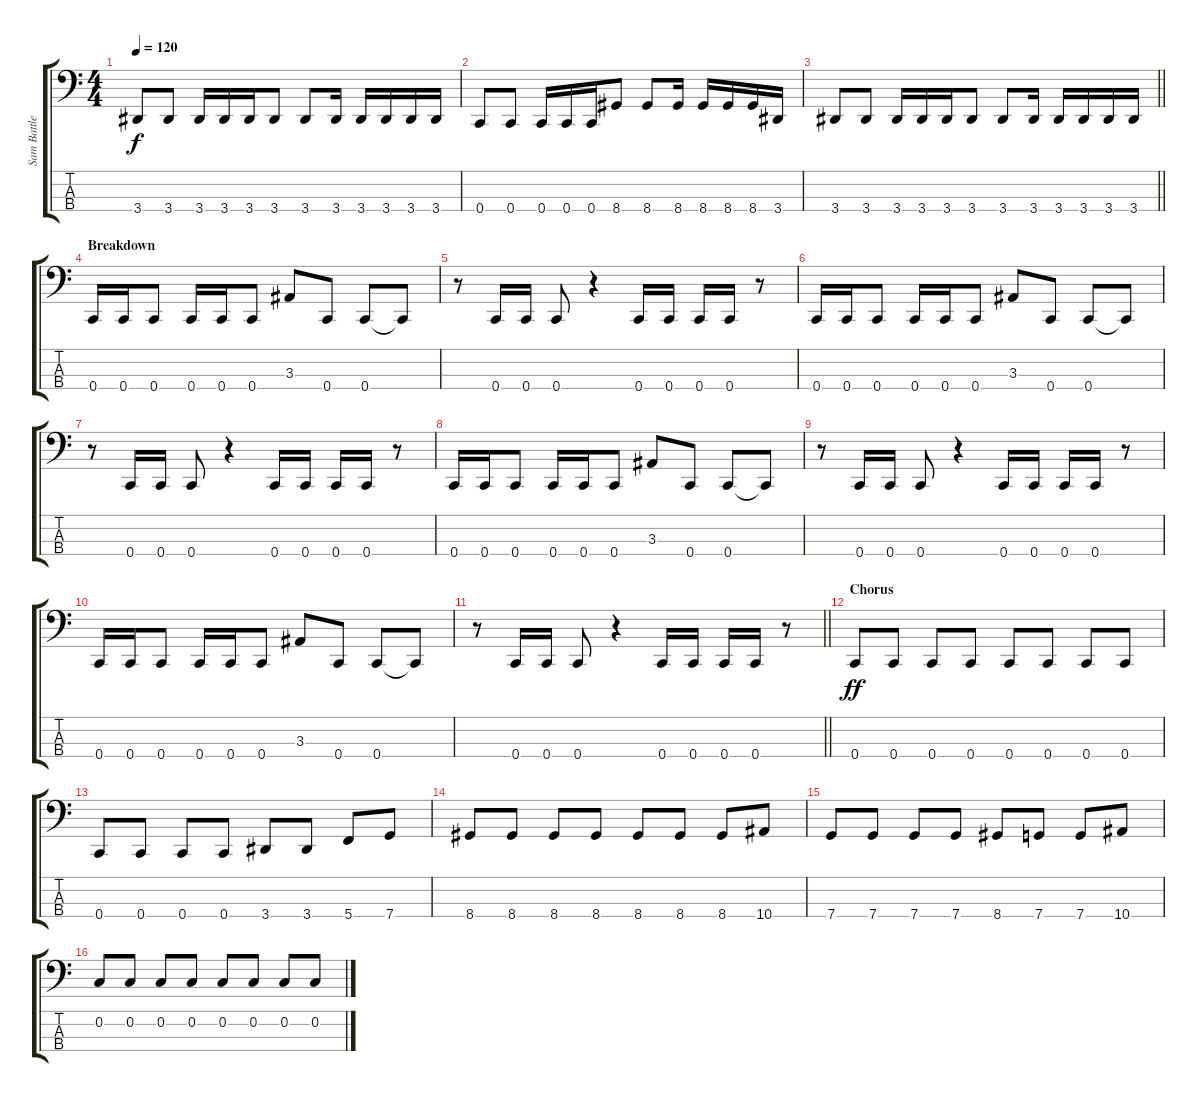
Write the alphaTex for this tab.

\track ("Sam Battley" "Sam Battle") {instrument electricbasspick}
\staff {score tabs}
\tuning (F2 C2 G1 C1) {hide}
\ts (4 4)
\tempo 120
\clef f4
\ks c
3.4.8{dy f} 3.4.8 3.4.16 3.4.16 3.4.16 3.4.8 3.4.8 3.4.16 3.4.16 3.4.16 3.4.16 3.4.16 |
0.4.8 0.4.8 0.4.16 0.4.16 0.4.16 8.4.8 8.4.8 8.4.16 8.4.16 8.4.16 8.4.16 3.4.16 |
\barLineRight lightlight
3.4.8 3.4.8 3.4.16 3.4.16 3.4.16 3.4.8 3.4.8 3.4.16 3.4.16 3.4.16 3.4.16 3.4.16 |
\section ("" "Breakdown")
0.4.16 0.4.16 0.4.8 0.4.16 0.4.16 0.4.8 3.3.8 0.4.8 0.4.8 0.4{t}.8 |
r.8 0.4.16 0.4.16 0.4.8 r.4 0.4.16 0.4.16 0.4.16 0.4.16 r.8 |
0.4.16 0.4.16 0.4.8 0.4.16 0.4.16 0.4.8 3.3.8 0.4.8 0.4.8 0.4{t}.8 |
r.8 0.4.16 0.4.16 0.4.8 r.4 0.4.16 0.4.16 0.4.16 0.4.16 r.8 |
0.4.16 0.4.16 0.4.8 0.4.16 0.4.16 0.4.8 3.3.8 0.4.8 0.4.8 0.4{t}.8 |
r.8 0.4.16 0.4.16 0.4.8 r.4 0.4.16 0.4.16 0.4.16 0.4.16 r.8 |
0.4.16 0.4.16 0.4.8 0.4.16 0.4.16 0.4.8 3.3.8 0.4.8 0.4.8 0.4{t}.8 |
\barLineRight lightlight
r.8 0.4.16 0.4.16 0.4.8 r.4 0.4.16 0.4.16 0.4.16 0.4.16 r.8 |
\section ("" "Chorus")
0.4.8{dy ff} 0.4.8 0.4.8 0.4.8 0.4.8 0.4.8 0.4.8 0.4.8 |
0.4.8 0.4.8 0.4.8 0.4.8 3.4.8 3.4.8 5.4.8 7.4.8 |
8.4.8 8.4.8 8.4.8 8.4.8 8.4.8 8.4.8 8.4.8 10.4.8 |
7.4.8 7.4.8 7.4.8 7.4.8 8.4.8 7.4.8 7.4.8 10.4.8 |
0.2.8 0.2.8 0.2.8 0.2.8 0.2.8 0.2.8 0.2.8 0.2.8
